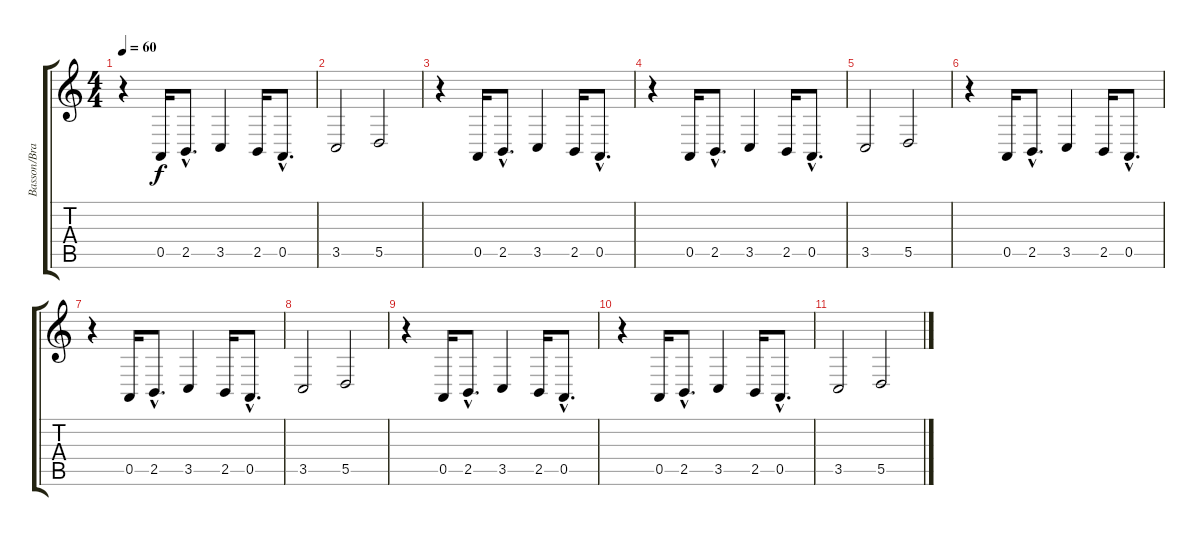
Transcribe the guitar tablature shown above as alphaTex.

\track ("Basson/Brass" "Basson/Bra") {instrument bassoon}
\staff {score tabs}
\tuning (E4 B3 G3 D3 A2 E2) {hide}
\ts (4 4)
\tempo 60
\clef g2
\ks c
r.4{dy f} 0.5.16{instrument frenchhorn} 2.5{hac}.8{d} 3.5.4 2.5.16 0.5{hac}.8{d} |
3.5.2{instrument frenchhorn} 5.5.2 |
r.4 0.5.16{instrument frenchhorn} 2.5{hac}.8{d} 3.5.4 2.5.16 0.5{hac}.8{d} |
r.4 0.5.16{instrument frenchhorn} 2.5{hac}.8{d} 3.5.4 2.5.16 0.5{hac}.8{d} |
3.5.2{instrument frenchhorn} 5.5.2 |
r.4 0.5.16{instrument frenchhorn} 2.5{hac}.8{d} 3.5.4 2.5.16 0.5{hac}.8{d} |
r.4 0.5.16{instrument frenchhorn} 2.5{hac}.8{d} 3.5.4 2.5.16 0.5{hac}.8{d} |
3.5.2{instrument frenchhorn} 5.5.2 |
r.4 0.5.16{instrument frenchhorn} 2.5{hac}.8{d} 3.5.4 2.5.16 0.5{hac}.8{d} |
r.4 0.5.16{instrument frenchhorn} 2.5{hac}.8{d} 3.5.4 2.5.16 0.5{hac}.8{d} |
3.5.2{instrument frenchhorn} 5.5.2
